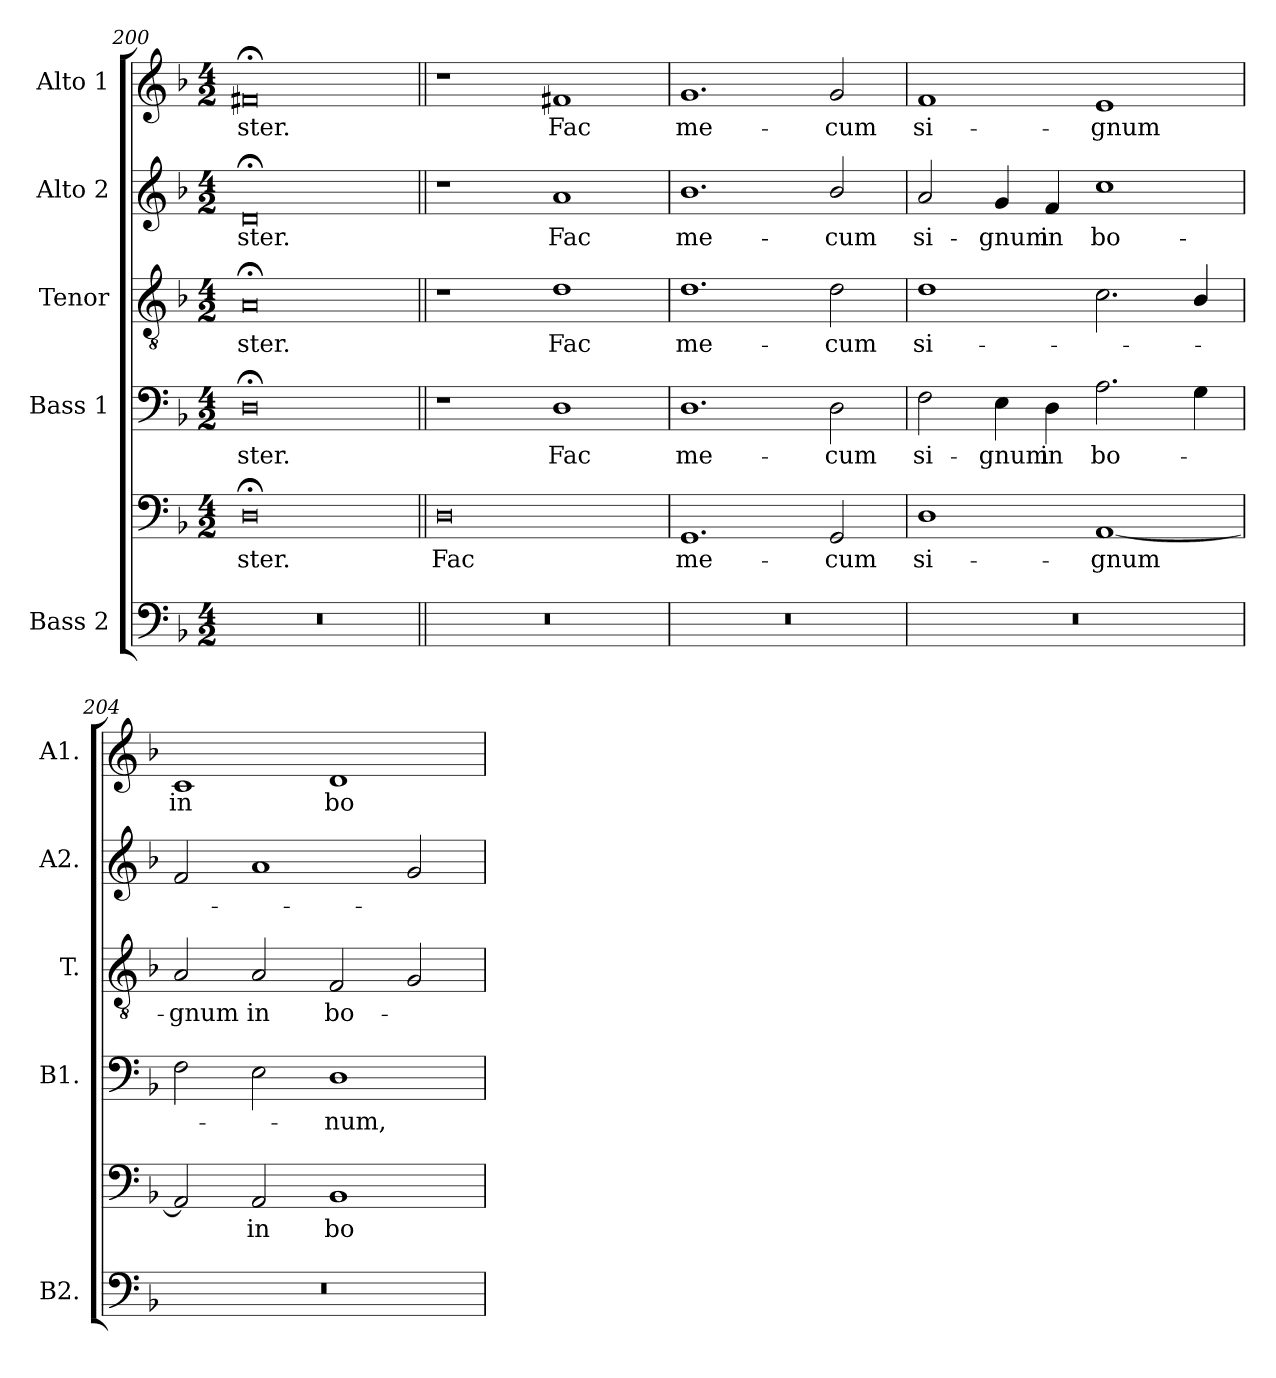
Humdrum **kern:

**kern	**kern	**text	**kern	**text	**kern	**text	**kern	**text	**kern	**text
*part5	*part5	*part5	*part4	*part4	*part3	*part3	*part2	*part2	*part1	*part1
*staff6	*staff5	*staff5	*staff4	*staff4	*staff3	*staff3	*staff2	*staff2	*staff1	*staff1
*I"Bass 2	*	*	*I"Bass 1	*	*I"Tenor	*	*I"Alto 2	*	*I"Alto 1	*
*I'B2.	*	*	*I'B1.	*	*I'T.	*	*I'A2.	*	*I'A1.	*
*clefF4	*clefF4	*	*clefF4	*	*clefGv2	*	*clefG2	*	*clefG2	*
*	*	*	*	*	*ITrd7c12	*	*	*	*	*
*k[b-]	*k[b-]	*	*k[b-]	*	*k[b-]	*	*k[b-]	*	*k[b-]	*
*F:	*F:	*	*F:	*	*F:	*	*F:	*	*F:	*
*M4/2	*M4/2	*	*M4/2	*	*M4/2	*	*M4/2	*	*M4/2	*
=200	=200	=200	=200	=200	=200	=200	=200	=200	=200	=200
!LO:N:vis=1	!	!	!	!	!	!	!	!	!	!
!	!	!LO:LY:b:color=#000000	!	!	!	!	!	!	!	!
!	!	!	!	!LO:LY:b:color=#000000	!	!	!	!	!	!
!	!	!	!	!	!	!LO:LY:b:color=#000000	!	!	!	!
!	!	!	!	!	!	!	!	!LO:LY:b:color=#000000	!	!
!	!	!	!	!	!	!	!	!	!	!LO:LY:b:color=#000000
0r	0D;i	-ster.	0D;i	-ster.	0AA;i	-ster.	0d;i	-ster.	0f#X;i	-ster.
!!LO:PB:g=z
=201||	=201||	=201||	=201||	=201||	=201||	=201||	=201||	=201||	=201||	=201||
!LO:N:vis=1	!	!	!	!	!	!	!	!	!	!
!	!	!LO:LY:b:color=#000000	!	!	!	!	!	!	!	!
0r	0Di	Fac	1r	.	1r	.	1r	.	1r	.
!	!	!	!	!LO:LY:b:color=#000000	!	!	!	!	!	!
!	!	!	!	!	!	!LO:LY:b:color=#000000	!	!	!	!
!	!	!	!	!	!	!	!	!LO:LY:b:color=#000000	!	!
!	!	!	!	!	!	!	!	!	!	!LO:LY:b:color=#000000
.	.	.	1Di	Fac	1Di	Fac	1ai	Fac	1f#Xi	Fac
=202	=202	=202	=202	=202	=202	=202	=202	=202	=202	=202
!LO:N:vis=1	!	!	!	!	!	!	!	!	!	!
!	!	!LO:LY:b:color=#000000	!	!	!	!	!	!	!	!
!	!	!	!	!LO:LY:b:color=#000000	!	!	!	!	!	!
!	!	!	!	!	!	!LO:LY:b:color=#000000	!	!	!	!
!	!	!	!	!	!	!	!	!LO:LY:b:color=#000000	!	!
!	!	!	!	!	!	!	!	!	!	!LO:LY:b:color=#000000
0r	1.GGi	me-	1.Di	me-	1.Di	me-	1.b-i	me-	1.gi	me-
!	!	!LO:LY:b:color=#000000	!	!	!	!	!	!	!	!
!	!	!	!	!LO:LY:b:color=#000000	!	!	!	!	!	!
!	!	!	!	!	!	!LO:LY:b:color=#000000	!	!	!	!
!	!	!	!	!	!	!	!	!LO:LY:b:color=#000000	!	!
!	!	!	!	!	!	!	!	!	!	!LO:LY:b:color=#000000
.	2GGi/	-cum	2Di\	-cum	2Di\	-cum	2b-i/	-cum	2gi/	-cum
=203	=203	=203	=203	=203	=203	=203	=203	=203	=203	=203
!LO:N:vis=1	!	!	!	!	!	!	!	!	!	!
!	!	!LO:LY:b:color=#000000	!	!	!	!	!	!	!	!
!	!	!	!	!LO:LY:b:color=#000000	!	!	!	!	!	!
!	!	!	!	!	!	!LO:LY:b:color=#000000	!	!	!	!
!	!	!	!	!	!	!	!	!LO:LY:b:color=#000000	!	!
!	!	!	!	!	!	!	!	!	!	!LO:LY:b:color=#000000
0r	1Di	si-	2Fi\	si-	1Di	si-	2ai/	si-	1fi	si-
!	!	!	!	!LO:LY:b:color=#000000	!	!	!	!	!	!
!	!	!	!	!	!	!	!	!LO:LY:b:color=#000000	!	!
.	.	.	4Ei\	-gnum	.	.	4gi/	-gnum	.	.
!	!	!	!	!LO:LY:b:color=#000000	!	!	!	!	!	!
!	!	!	!	!	!	!	!	!LO:LY:b:color=#000000	!	!
.	.	.	4Di\	in	.	.	4fi/	in	.	.
!	!	!LO:LY:b:color=#000000	!	!	!	!	!	!	!	!
!	!	!	!	!LO:LY:b:color=#000000	!	!	!	!	!	!
!	!	!	!	!	!	!	!	!LO:LY:b:color=#000000	!	!
!	!	!	!	!	!	!	!	!	!	!LO:LY:b:color=#000000
.	[1AAi	-gnum	2.Ai\	bo-	2.Ci\	.	1cci	bo-	1ei	-gnum
.	.	.	4Gi\	.	4BB-i/	.	.	.	.	.
=204	=204	=204	=204	=204	=204	=204	=204	=204	=204	=204
!LO:N:vis=1	!	!	!	!	!	!	!	!	!	!
!	!	!	!	!	!	!LO:LY:b:color=#000000	!	!	!	!
!	!	!	!	!	!	!	!	!	!	!LO:LY:b:color=#000000
0r	2AAi/]	.	2Fi\	.	2AAi/	-gnum	2fi/	.	1ci	in
!	!	!LO:LY:b:color=#000000	!	!	!	!	!	!	!	!
!	!	!	!	!	!	!LO:LY:b:color=#000000	!	!	!	!
.	2AAi/	in	2Ei\	.	2AAi/	in	1ai	.	.	.
!	!	!LO:LY:b:color=#000000	!	!	!	!	!	!	!	!
!	!	!	!	!LO:LY:b:color=#000000	!	!	!	!	!	!
!	!	!	!	!	!	!LO:LY:b:color=#000000	!	!	!	!
!	!	!	!	!	!	!	!	!	!	!LO:LY:b:color=#000000
.	1BB-i	bo-	1Di	-num,	2FFi/	bo-	.	.	1di	bo-
.	.	.	.	.	2GGi/	.	2gi/	.	.	.
=	=	=	=	=	=	=	=	=	=	=
*-	*-	*-	*-	*-	*-	*-	*-	*-	*-	*-
